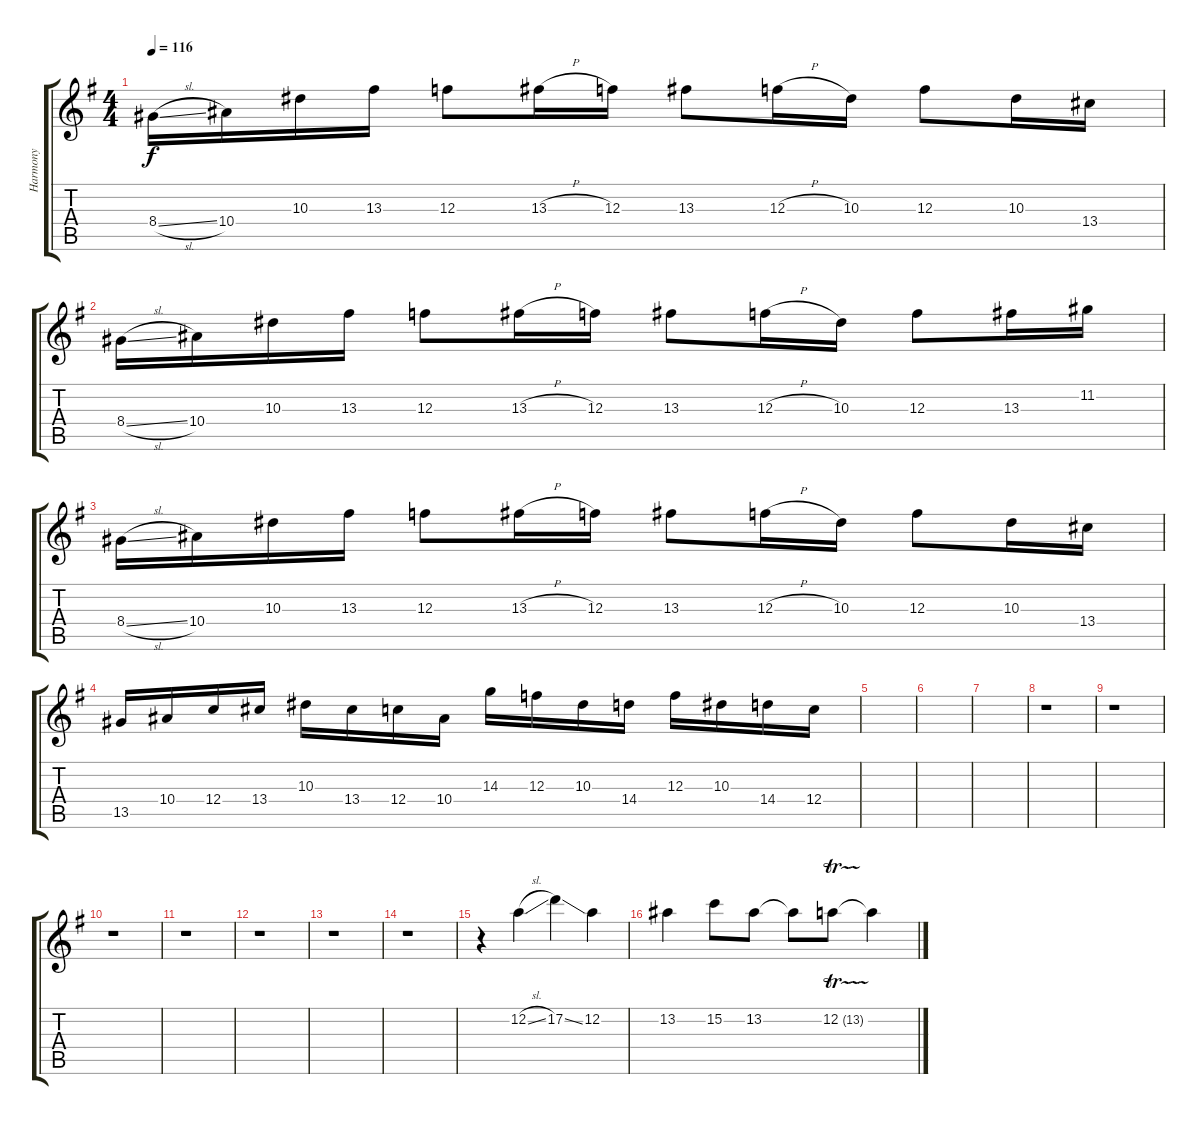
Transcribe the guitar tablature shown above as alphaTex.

\track ("Harmony" "Harmony") {instrument acousticguitarsteel}
\staff {score tabs}
\tuning (D4 A3 F3 C3 G2 D2) {hide}
\ts (4 4)
\tempo 116
\clef g2
\ks eminor
8.4{sl}.16{dy f} 10.4.16 10.3.16 13.3.16 12.3.8 13.3{h}.16 12.3.16 13.3.8 12.3{h}.16 10.3.16 12.3.8 10.3.16 13.4.16 |
8.4{sl}.16 10.4.16 10.3.16 13.3.16 12.3.8 13.3{h}.16 12.3.16 13.3.8 12.3{h}.16 10.3.16 12.3.8 13.3.16 11.2.16 |
8.4{sl}.16 10.4.16 10.3.16 13.3.16 12.3.8 13.3{h}.16 12.3.16 13.3.8 12.3{h}.16 10.3.16 12.3.8 10.3.16 13.4.16 |
13.5.16 10.4.16 12.4.16 13.4.16 10.3.16 13.4.16 12.4.16 10.4.16 14.3.16 12.3.16 10.3.16 14.4.16 12.3.16 10.3.16 14.4.16 12.4.16 |
|
|
|
r.1 |
r.1 |
r.1 |
r.1 |
r.1 |
r.1 |
r.1 |
r.4 12.2{sl}.4 17.2{ss}.4 12.2.4 |
13.2.4 15.2.8 13.2.8 13.2{t}.8 12.2{tr (13 32)}.8 12.2{t}.4
